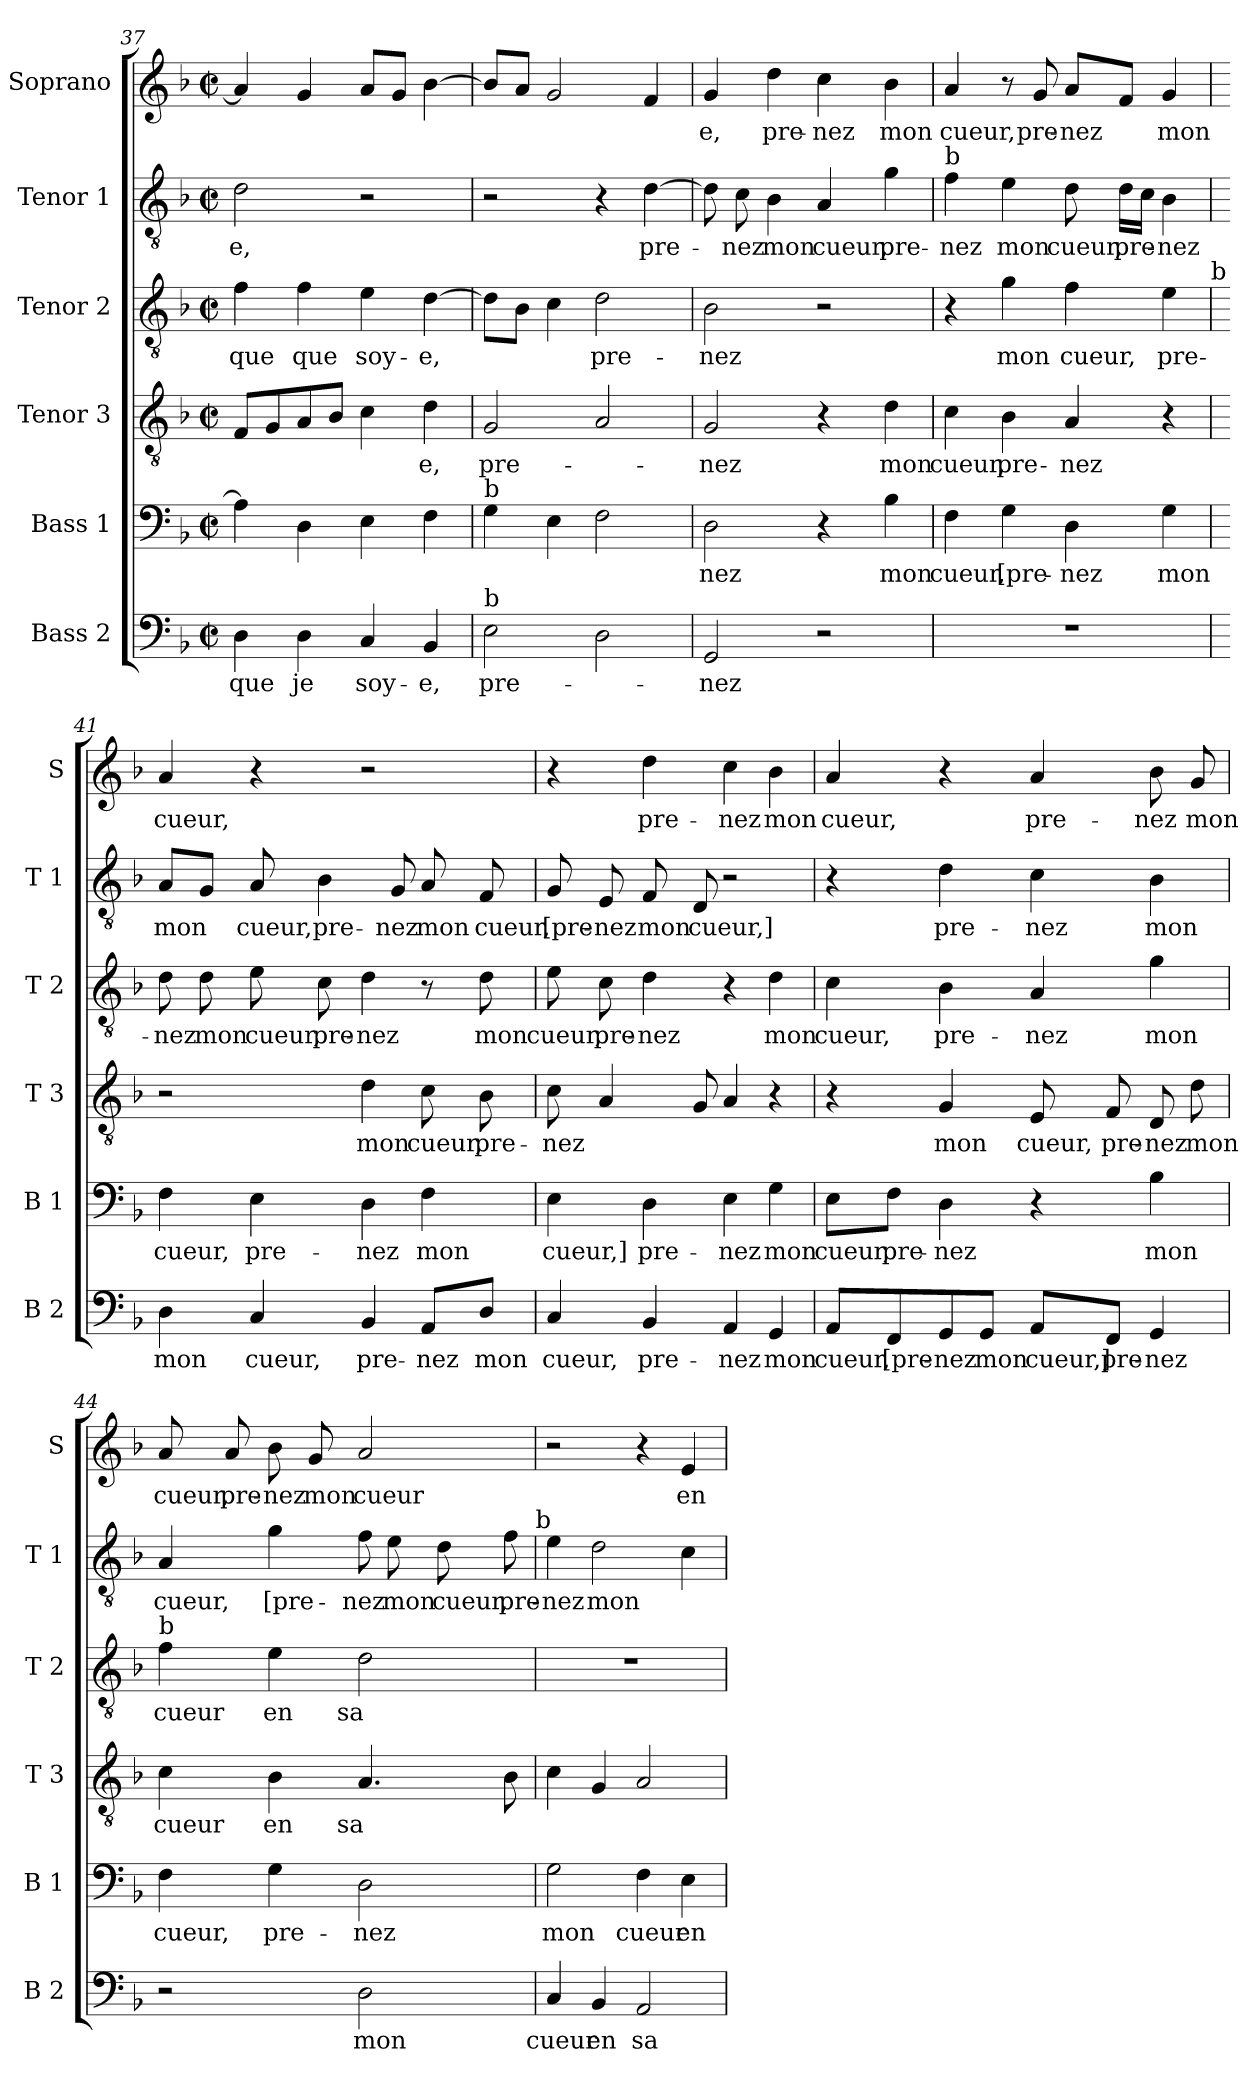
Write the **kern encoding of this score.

**kern	**text	**kern	**text	**kern	**text	**kern	**text	**kern	**text	**kern	**text
*part6	*part6	*part5	*part5	*part4	*part4	*part3	*part3	*part2	*part2	*part1	*part1
*staff6	*staff6	*staff5	*staff5	*staff4	*staff4	*staff3	*staff3	*staff2	*staff2	*staff1	*staff1
*I"Bass 2	*	*I"Bass 1	*	*I"Tenor 3	*	*I"Tenor 2	*	*I"Tenor 1	*	*I"Soprano	*
*I'B 2	*	*I'B 1	*	*I'T 3	*	*I'T 2	*	*I'T 1	*	*I'S	*
!!LO:LB:g=z
*clefF4	*	*clefF4	*	*clefGv2	*	*clefGv2	*	*clefGv2	*	*clefG2	*
*k[b-]	*	*k[b-]	*	*k[b-]	*	*k[b-]	*	*k[b-]	*	*k[b-]	*
*F:	*	*F:	*	*F:	*	*F:	*	*F:	*	*F:	*
*M2/2	*	*M2/2	*	*M2/2	*	*M2/2	*	*M2/2	*	*M2/2	*
*met(c|)	*	*met(c|)	*	*met(c|)	*	*met(c|)	*	*met(c|)	*	*met(c|)	*
=37	=37	=37	=37	=37	=37	=37	=37	=37	=37	=37	=37
4D\	que	4A\]	.	8F/L	.	4f\	que	2d\	-e,	4a/]	.
.	.	.	.	8G/	.	.	.	.	.	.	.
4D\	je	4D\	.	8A/	.	4f\	que	.	.	4g/	.
.	.	.	.	8B-/J	.	.	.	.	.	.	.
4C/	soy-	4E\	.	4c\	.	4e\	soy-	2r	.	8a/L	.
.	.	.	.	.	.	.	.	.	.	8g/J	.
4BB-/	-e,	4F\	.	4d\	-e,	[4d\	-e,	.	.	[4b-\	.
=38	=38	=38	=38	=38	=38	=38	=38	=38	=38	=38	=38
!	!	!LO:TX:a:t=b	!	!	!	!	!	!	!	!	!
!LO:TX:a:t=b	!	!	!	!	!	!	!	!	!	!	!
2E\	pre-	4G\	.	2G/	pre-	8d\L]	.	2r	.	8b-/L]	.
.	.	.	.	.	.	8B-\J	.	.	.	8a/J	.
.	.	4E\	.	.	.	4c\	.	.	.	2g/	.
2D\	.	2F\	.	2A/	.	2d\	pre-	4r	.	.	.
.	.	.	.	.	.	.	.	[4d\	pre-	4f/	.
=39	=39	=39	=39	=39	=39	=39	=39	=39	=39	=39	=39
2GG/	-nez	2D\	-nez	2G/	-nez	2B-\	-nez	8d\]	.	4g/	-e,
.	.	.	.	.	.	.	.	8c\	-nez	.	.
.	.	.	.	.	.	.	.	4B-\	mon	4dd\	pre-
2r	.	4r	.	4r	.	2r	.	4A/	cueur,	4cc\	-nez
.	.	4B-\	mon	4d\	mon	.	.	4g\	pre-	4b-\	mon
=40	=40	=40	=40	=40	=40	=40	=40	=40	=40	=40	=40
!	!	!	!	!	!	!	!	!LO:TX:a:t=b	!	!	!
1r	.	4F\	cueur,	4c\	cueur,	4r	.	4f\	-nez	4a/	cueur,
.	.	4G\	[pre-	4B-\	pre-	4g\	mon	4e\	mon	8r	.
.	.	.	.	.	.	.	.	.	.	8g/	pre-
.	.	4D\	-nez	4A/	-nez	4f\	cueur,	8d\	cueur,	8a/L	-nez
.	.	.	.	.	.	.	.	16d\LL	pre-	8f/J	.
.	.	.	.	.	.	.	.	16c\JJ	.	.	.
.	.	4G\	mon	4r	.	4e\	pre-	4B-\	-nez	4g/	mon
!	!	!	!	!	!	!LO:TX:a:t=b	!	!	!	!	!
=41	=41	=41	=41	=41	=41	=41	=41	=41	=41	=41	=41
4D\	mon	4F\	cueur,	2r	.	8d\	-nez	8A/L	mon	4a/	cueur,
.	.	.	.	.	.	8d\	mon	8G/J	.	.	.
4C/	cueur,	4E\	pre-	.	.	8e\	cueur,	8A/	cueur,	4r	.
.	.	.	.	.	.	8c\	pre-	4B-\	pre-	.	.
4BB-/	pre-	4D\	-nez	4d\	mon	4d\	-nez	.	.	2r	.
.	.	.	.	.	.	.	.	8G/	-nez	.	.
8AA/L	-nez	4F\	mon	8c\	cueur,	8r	.	8A/	mon	.	.
8D/J	mon	.	.	8B-\	pre-	8d\	mon	8F/	cueur,	.	.
!!LO:PB:g=z
=42	=42	=42	=42	=42	=42	=42	=42	=42	=42	=42	=42
4C/	cueur,	4E\	cueur,]	8c\	-nez	8e\	cueur,	8G/	[pre-	4r	.
.	.	.	.	4A/	.	8c\	pre-	8E/	-nez	.	.
4BB-/	pre-	4D\	pre-	.	.	4d\	-nez	8F/	mon	4dd\	pre-
.	.	.	.	8G/	.	.	.	8D/	cueur,]	.	.
4AA/	-nez	4E\	-nez	4A/	.	4r	.	2r	.	4cc\	-nez
4GG/	mon	4G\	mon	4r	.	4d\	mon	.	.	4b-\	mon
=43	=43	=43	=43	=43	=43	=43	=43	=43	=43	=43	=43
8AA/L	cueur,	8E\L	cueur,	4r	.	4c\	cueur,	4r	.	4a/	cueur,
8FF/	[pre-	8F\J	pre-	.	.	.	.	.	.	.	.
8GG/	-nez	4D\	-nez	4G/	mon	4B-\	pre-	4d\	pre-	4r	.
8GG/J	mon	.	.	.	.	.	.	.	.	.	.
8AA/L	cueur,]	4r	.	8E/	cueur,	4A/	-nez	4c\	-nez	4a/	pre-
8FF/J	pre-	.	.	8F/	pre-	.	.	.	.	.	.
4GG/	-nez	4B-\	mon	8D/	-nez	4g\	mon	4B-\	mon	8b-\	-nez
.	.	.	.	8d\	mon	.	.	.	.	8g/	mon
=44	=44	=44	=44	=44	=44	=44	=44	=44	=44	=44	=44
!	!	!	!	!	!	!LO:TX:a:t=b	!	!	!	!	!
2r	.	4F\	cueur,	4c\	cueur	4f\	cueur	4A/	cueur,	8a/	cueur,
.	.	.	.	.	.	.	.	.	.	8a/	pre-
.	.	4G\	pre-	4B-\	en	4e\	en	4g\	[pre-	8b-\	-nez
.	.	.	.	.	.	.	.	.	.	8g/	mon
2D\	mon	2D\	-nez	4.A/	sa	2d\	sa	8f\	-nez	2a/	cueur
.	.	.	.	.	.	.	.	8e\	mon	.	.
.	.	.	.	.	.	.	.	8d\	cueur,	.	.
.	.	.	.	8B-\	.	.	.	8f\	pre-	.	.
!	!	!	!	!	!	!	!	!LO:TX:a:t=b	!	!	!
!!LO:LB:g=z
=45	=45	=45	=45	=45	=45	=45	=45	=45	=45	=45	=45
4C/	cueur	2G\	mon	4c\	.	1r	.	4e\	-nez	2r	.
4BB-/	en	.	.	4G/	.	.	.	2d\	mon	.	.
2AA/	sa	4F\	cueur	2A/	.	.	.	.	.	4r	.
.	.	4E\	en	.	.	.	.	4c\	.	4e/	en
=	=	=	=	=	=	=	=	=	=	=	=
*-	*-	*-	*-	*-	*-	*-	*-	*-	*-	*-	*-
